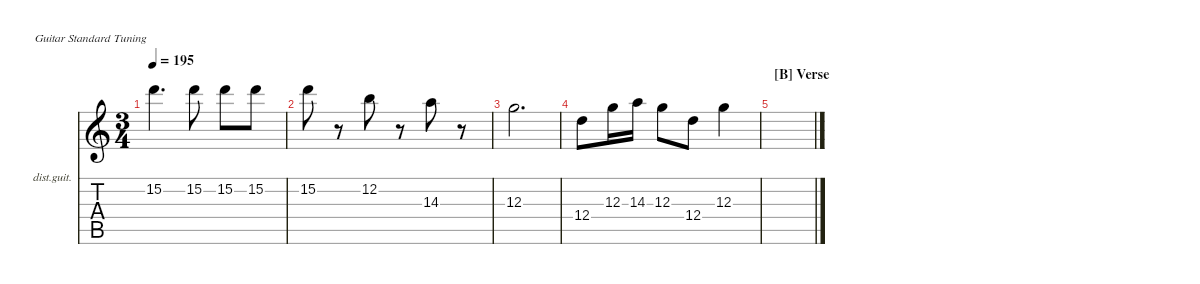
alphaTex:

\hideDynamics
\bracketExtendMode nobrackets
\firstSystemTrackNameOrientation horizontal
\track ("Lead Guitar" "dist.guit.") {instrument distortionguitar}
\staff {score tabs}
\tuning (E4 B3 G3 D3 A2 E2)
\ts (3 4)
\tempo 195
\clef g2
\ks aminor
15.2.4{d dy mf} 15.2.8 15.2.8 15.2.8 |
15.2.8 r.8 12.2.8 r.8 14.3.8 r.8 |
12.3.2{d} |
12.4.8 12.3.16 14.3.16 12.3.8 12.4.8 12.3.4 |
\section ("B" "Verse")
